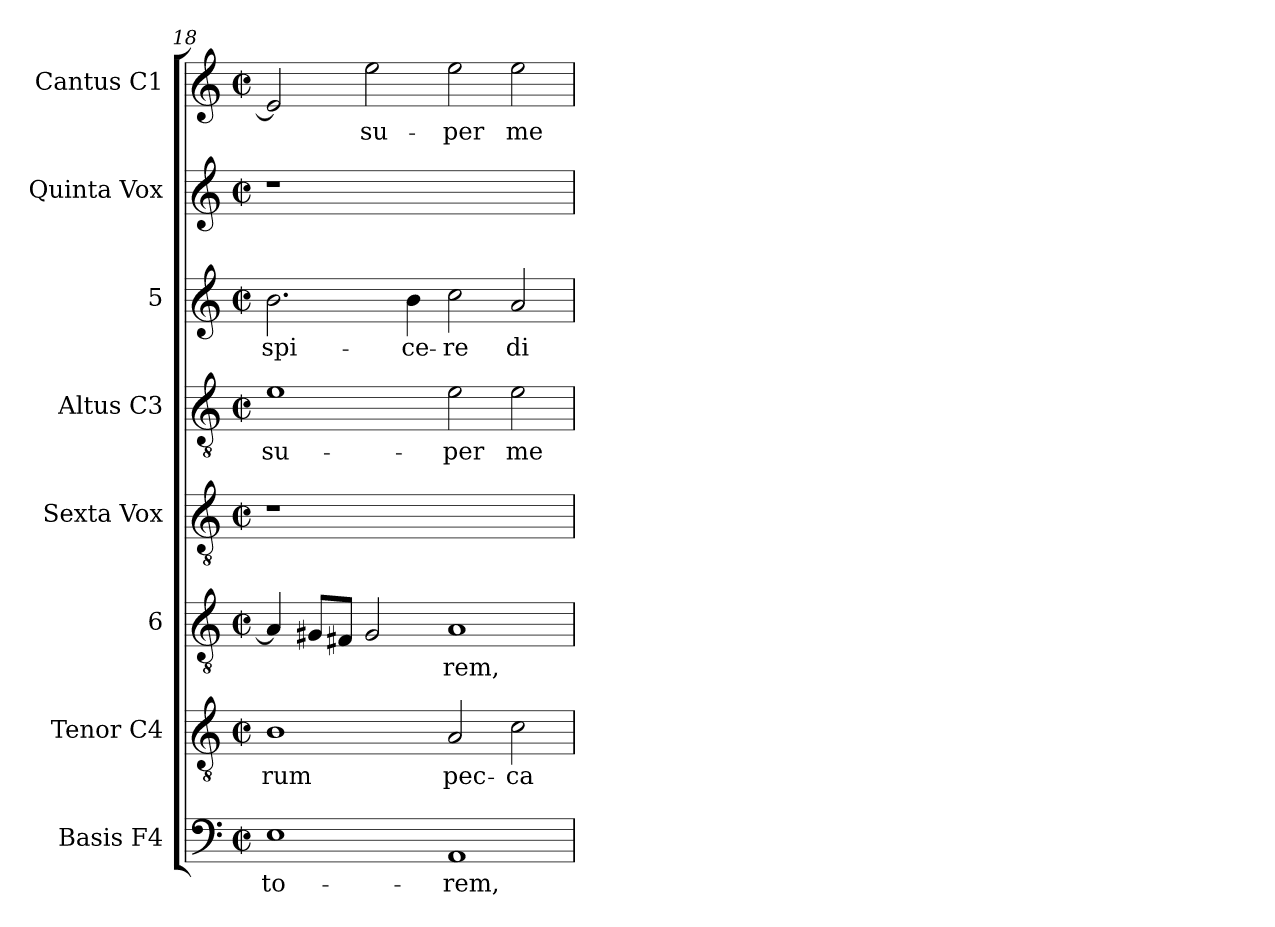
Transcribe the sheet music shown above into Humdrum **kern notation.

**kern	**text	**kern	**text	**kern	**text	**kern	**kern	**text	**kern	**text	**kern	**kern	**text
*part8	*part8	*part7	*part7	*part6	*part6	*part5	*part4	*part4	*part3	*part3	*part2	*part1	*part1
*staff8	*staff8	*staff7	*staff7	*staff6	*staff6	*staff5	*staff4	*staff4	*staff3	*staff3	*staff2	*staff1	*staff1
*I"Basis  F4	*	*I"Tenor  C4	*	*I"6	*	*I"Sexta  Vox	*I"Altus  C3	*	*I"5	*	*I"Quinta  Vox	*I"Cantus  C1	*
*I'B	*	*I'T	*	*	*	*	*I'A	*	*	*	*	*I'C	*
*clefF4	*	*clefGv2	*	*clefGv2	*	*clefGv2	*clefGv2	*	*clefG2	*	*clefG2	*clefG2	*
*k[]	*	*k[]	*	*k[]	*	*k[]	*k[]	*	*k[]	*	*k[]	*k[]	*
*C:	*	*C:	*	*C:	*	*C:	*C:	*	*C:	*	*C:	*C:	*
*M2/2	*	*M2/2	*	*M2/2	*	*M2/2	*M2/2	*	*M2/2	*	*M2/2	*M2/2	*
*met(c|)	*	*met(c|)	*	*met(c|)	*	*met(c|)	*met(c|)	*	*met(c|)	*	*met(c|)	*met(c|)	*
=18	=18	=18	=18	=18	=18	=18	=18	=18	=18	=18	=18	=18	=18
!	!LO:LY:b:cj	!	!LO:LY:b:cj	!	!LO:LY:b:cj	!	!	!LO:LY:b:cj	!	!LO:LY:b:cj	!	!	!LO:LY:b:cj
1E	-to-	1B	-rum	4A/]	--	1r	1e	su-	2.b\	-spi-	1r	2e/]	.
!	!	!	!	!	!LO:LY:b:cj	!	!	!	!	!	!	!	!
.	.	.	.	8G#X/L	--	.	.	.	.	.	.	.	.
!	!	!	!	!	!LO:LY:b:cj	!	!	!	!	!	!	!	!
.	.	.	.	8F#X/J	--	.	.	.	.	.	.	.	.
!	!	!	!	!	!LO:LY:b:cj	!	!	!	!	!	!	!	!LO:LY:b:cj
.	.	.	.	2G#/	--	.	.	.	.	.	.	2ee\	su-
!	!	!	!	!	!	!	!	!	!	!LO:LY:b:cj	!	!	!
.	.	.	.	.	.	.	.	.	4b\	-ce-	.	.	.
!	!LO:LY:b:cj	!	!LO:LY:b:cj	!	!LO:LY:b:cj	!	!	!LO:LY:b:cj	!	!LO:LY:b:cj	!	!	!LO:LY:b:cj
1AA	-rem,	2A/	pec-	1A	-rem,	1ryy	2e\	-per	2cc\	-re	1ryy	2ee\	-per
!	!	!	!LO:LY:b:cj	!	!	!	!	!LO:LY:b:cj	!	!LO:LY:b:cj	!	!	!LO:LY:b:cj
.	.	2c\	-ca-	.	.	.	2e\	me	2a/	di-	.	2ee\	me
=	=	=	=	=	=	=	=	=	=	=	=	=	=
*-	*-	*-	*-	*-	*-	*-	*-	*-	*-	*-	*-	*-	*-
